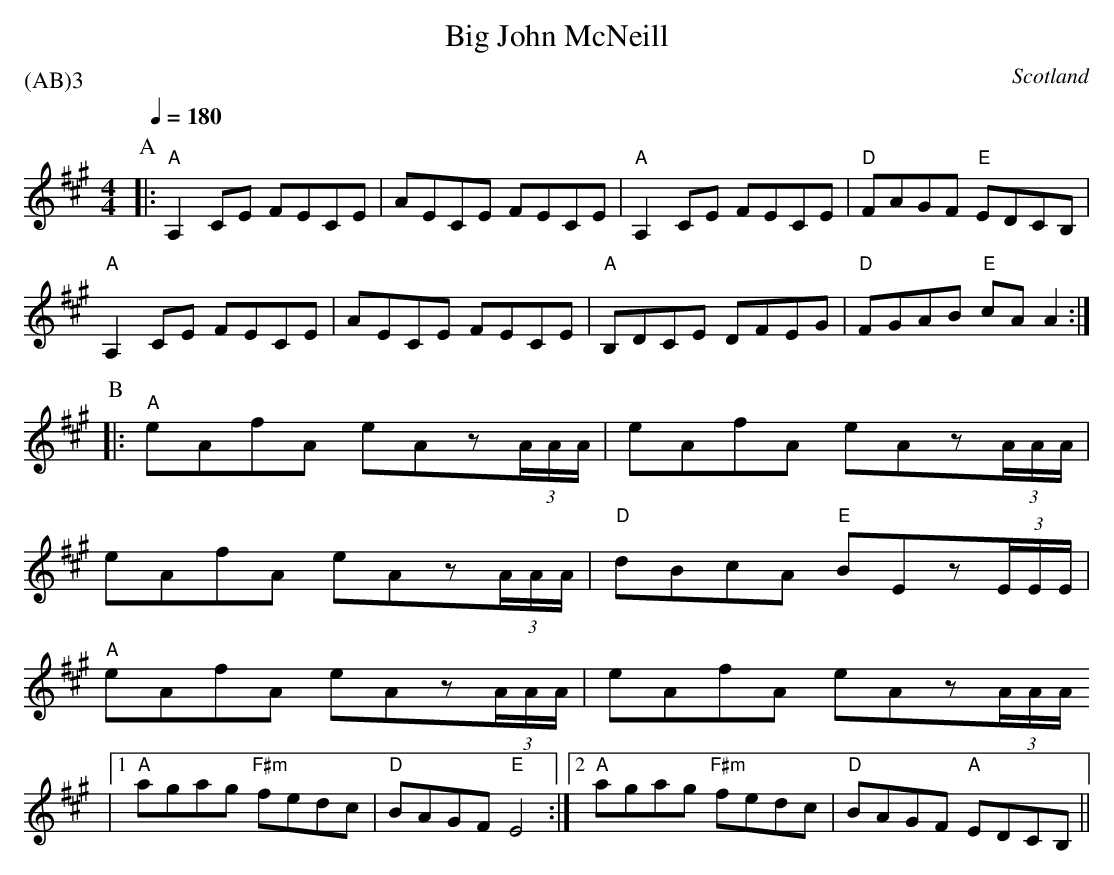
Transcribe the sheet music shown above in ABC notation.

X:1
T:Big John McNeill
P:(AB)3
O:Scotland
Q:1/4=180
L:1/8
M:4/4
K:A
P:A
|: "A" A,2CE FECE| AECE FECE| "A" A,2CE FECE| "D" FAGF "E" EDCB,|
"A" A,2CE FECE| AECE FECE| "A" B,DCE DFEG| "D" FGAB "E" cAA2  :|
P:B
|: "A" eAfA eAz(3A/A/A/| eAfA eAz(3A/A/A/|
eAfA eAz(3A/A/A/| "D" dBcA "E" BEz(3E/E/E/|
"A" eAfA eAz(3A/A/A/| eAfA eAz(3A/A/A/
|1 "A"agag "F#m" fedc | "D" BAGF "E" E4 \
:|2 "A" agag "F#m" fedc| "D" BAGF "A" EDCB, ||
